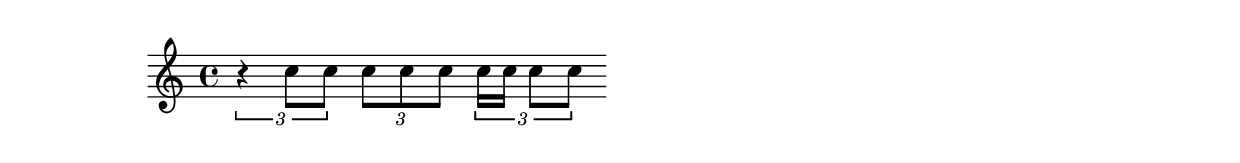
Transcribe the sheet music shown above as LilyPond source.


\version "2.1.36"
\header {

texidoc = "In combination with a beam, the bracket of the tuplet
bracket is removed. This only happens if there is one beam, as long as
the bracket."

}
    \paper { raggedright= ##t }

\score { \notes \context Voice\relative c'' {
\times 2/3 { r  c8[ c8] }
\times 2/3 {  c8[ c c] }
\times 2/3 {  c16[ c16]  c8[ c8] }
}}

